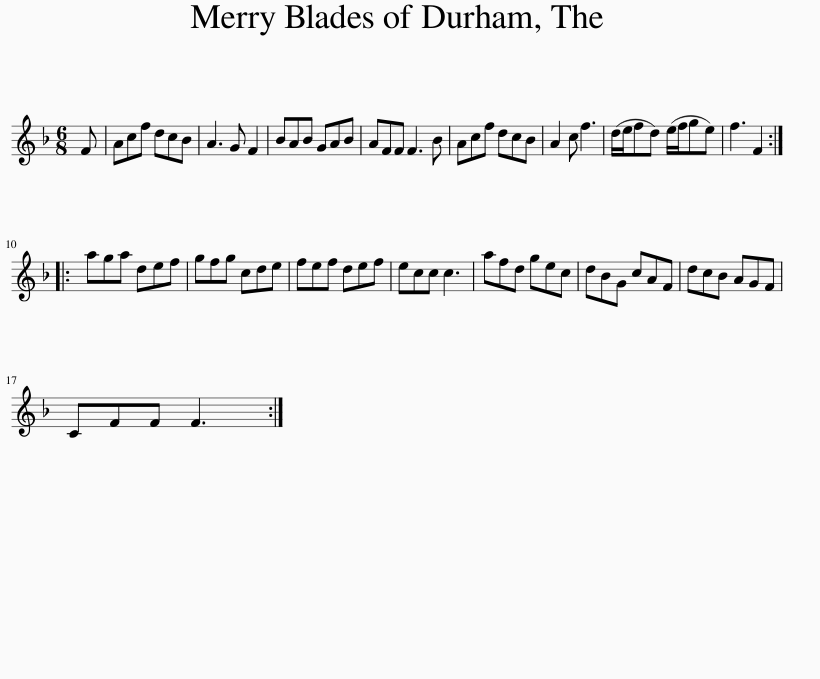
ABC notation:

X:1
L:1/8
M:6/8
I:linebreak $
K:F
V:1 treble
V:1
 F | Acf dcB | A3 G F2 | BAB GAB | AFF F3 B | %5
 Acf dcB | A2 c f3 | (d/e/fd) (e/f/ge) | f3 F2 ::$ aga def | %10
 gfg cde | fef def | ecc c3 | afd gec | dBG cAF | %15
 dcB AGF |$ CFF F3 :| %17
